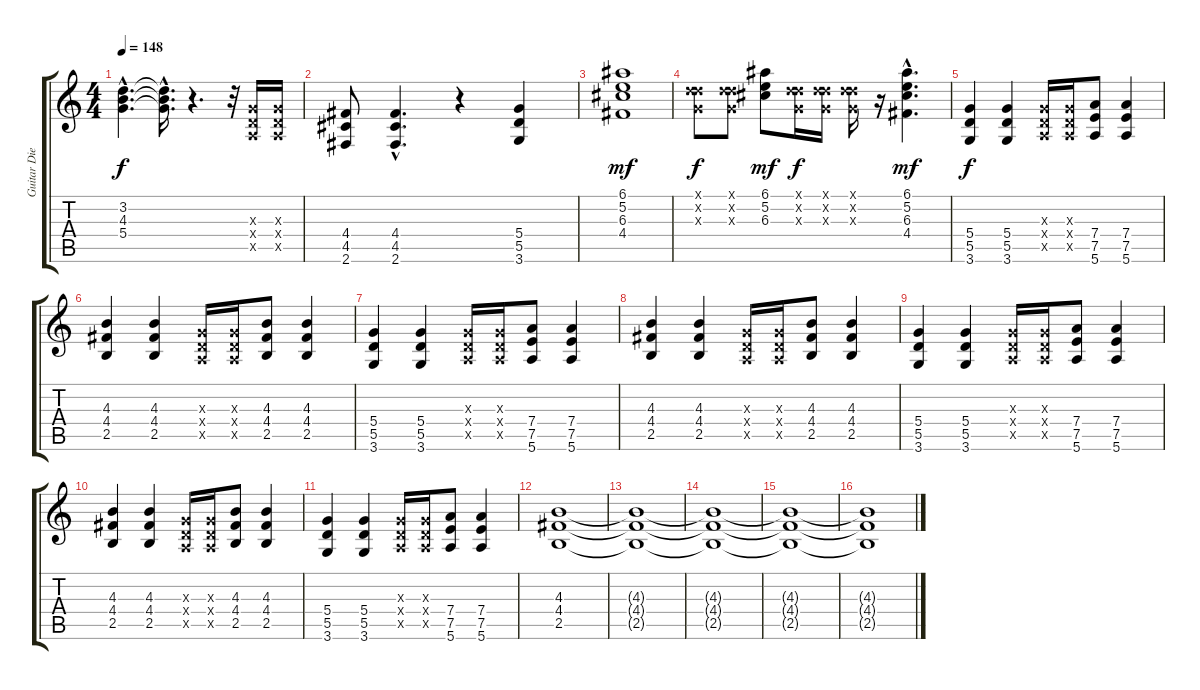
\track ("Guitar Die" "Guitar Die") {instrument distortionguitar}
\staff {score tabs}
\tuning (E4 B3 G3 D3 A2 E2) {hide}
\ts (4 4)
\tempo 148
\clef g2
\ks c
(3.2{hac} 4.3{hac} 5.4{hac}).4{d dy f} (3.2{hac t} 4.3{hac t} 5.4{hac t}).16{d} r.4{d} r.32 (0.3{x} 0.4{x} 0.5{x}).16 (0.3{x} 0.4{x} 0.5{x}).16 |
(4.4 4.5 2.6).8 (4.4{hac} 4.5{hac} 2.6{hac}).4{d} r.4 (5.4 5.5 3.6).4 |
(6.1 5.2 6.3 4.4).1{dy mf} |
(-2.1{x} 3.2{x} 0.3{x}).8{dy f} (-2.1{x} 3.2{x} 0.3{x}).8 (6.1 5.2 6.3).8{dy mf} (-2.1{x} 3.2{x} 0.3{x}).16{dy f} (-2.1{x} 3.2{x} 0.3{x}).16 (-2.1{x} 3.2{x} 0.3{x}).16 r.16 (6.1{hac} 5.2{hac} 6.3{hac} 4.4{hac}).4{d dy mf} |
(5.4 5.5 3.6).4{dy f} (5.4 5.5 3.6).4 (0.3{x} 0.4{x} 0.5{x}).16 (0.3{x} 0.4{x} 0.5{x}).16 (7.4 7.5 5.6).8 (7.4 7.5 5.6).4 |
(4.3 4.4 2.5).4 (4.3 4.4 2.5).4 (0.3{x} 0.4{x} 0.5{x}).16 (0.3{x} 0.4{x} 0.5{x}).16 (4.3 4.4 2.5).8 (4.3 4.4 2.5).4 |
(5.4 5.5 3.6).4 (5.4 5.5 3.6).4 (0.3{x} 0.4{x} 0.5{x}).16 (0.3{x} 0.4{x} 0.5{x}).16 (7.4 7.5 5.6).8 (7.4 7.5 5.6).4 |
(4.3 4.4 2.5).4 (4.3 4.4 2.5).4 (0.3{x} 0.4{x} 0.5{x}).16 (0.3{x} 0.4{x} 0.5{x}).16 (4.3 4.4 2.5).8 (4.3 4.4 2.5).4 |
(5.4 5.5 3.6).4 (5.4 5.5 3.6).4 (0.3{x} 0.4{x} 0.5{x}).16 (0.3{x} 0.4{x} 0.5{x}).16 (7.4 7.5 5.6).8 (7.4 7.5 5.6).4 |
(4.3 4.4 2.5).4 (4.3 4.4 2.5).4 (0.3{x} 0.4{x} 0.5{x}).16 (0.3{x} 0.4{x} 0.5{x}).16 (4.3 4.4 2.5).8 (4.3 4.4 2.5).4 |
(5.4 5.5 3.6).4 (5.4 5.5 3.6).4 (0.3{x} 0.4{x} 0.5{x}).16 (0.3{x} 0.4{x} 0.5{x}).16 (7.4 7.5 5.6).8 (7.4 7.5 5.6).4 |
(4.3 4.4 2.5).1{instrument distortionguitar} |
(4.3{t} 4.4{t} 2.5{t}).1 |
(4.3{t} 4.4{t} 2.5{t}).1 |
(4.3{t} 4.4{t} 2.5{t}).1 |
(4.3{t} 4.4{t} 2.5{t}).1
